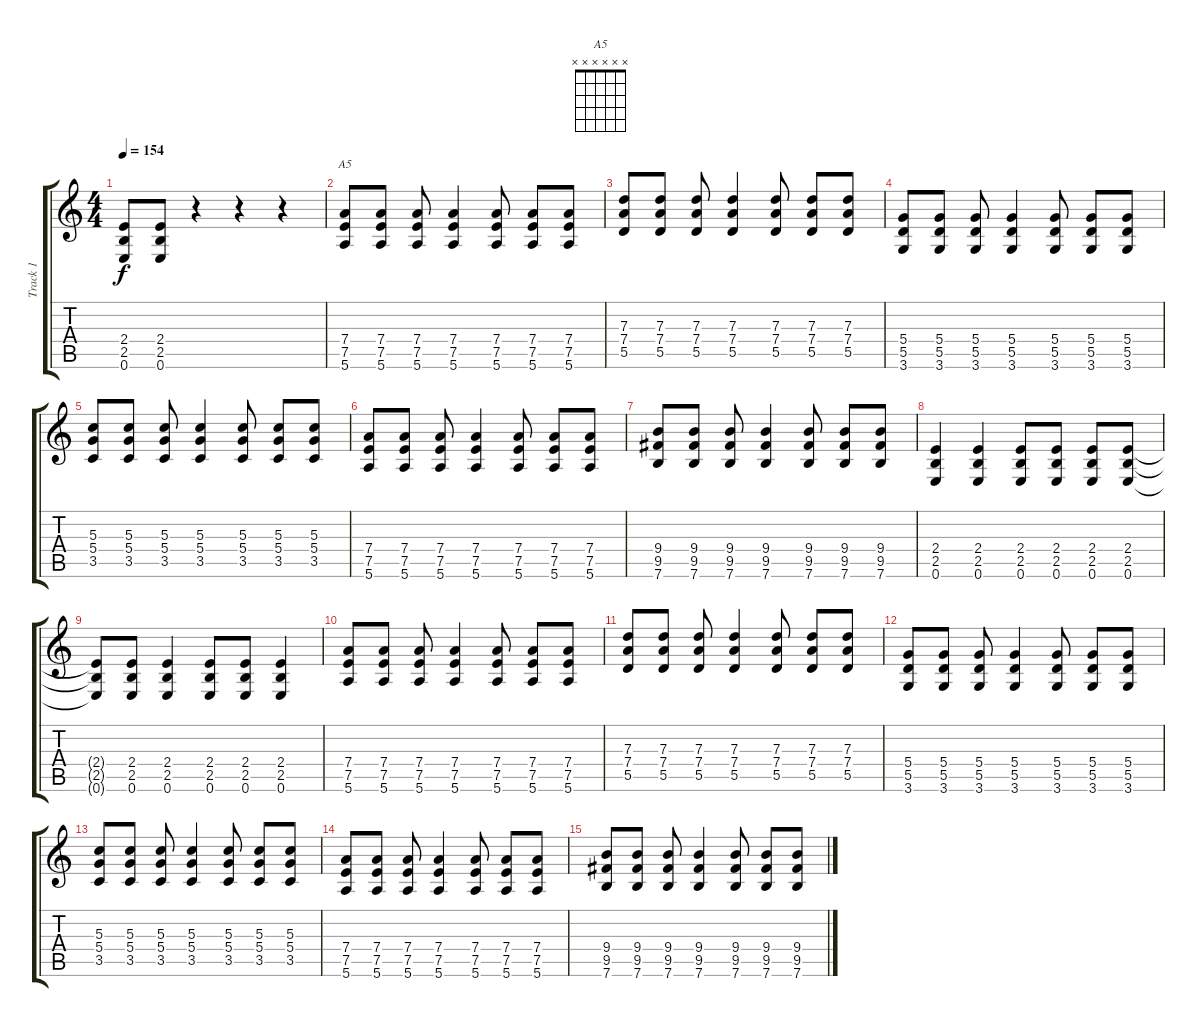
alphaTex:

\track ("Track 1" "Track 1") {instrument overdrivenguitar}
\staff {score tabs}
\tuning (E4 B3 G3 D3 A2 E2) {hide}
\chord ("A5" x x x x x x) {firstfret 0}
\ts (4 4)
\tempo 154
\clef g2
\ks c
(2.4 2.5 0.6).8{dy f} (2.4 2.5 0.6).8 r.4 r.4 r.4 |
(7.4 7.5 5.6).8{ch "A5"} (7.4 7.5 5.6).8 (7.4 7.5 5.6).8 (7.4 7.5 5.6).4 (7.4 7.5 5.6).8 (7.4 7.5 5.6).8 (7.4 7.5 5.6).8 |
(7.3 7.4 5.5).8 (7.3 7.4 5.5).8 (7.3 7.4 5.5).8 (7.3 7.4 5.5).4 (7.3 7.4 5.5).8 (7.3 7.4 5.5).8 (7.3 7.4 5.5).8 |
(5.4 5.5 3.6).8 (5.4 5.5 3.6).8 (5.4 5.5 3.6).8 (5.4 5.5 3.6).4 (5.4 5.5 3.6).8 (5.4 5.5 3.6).8 (5.4 5.5 3.6).8 |
(5.3 5.4 3.5).8 (5.3 5.4 3.5).8 (5.3 5.4 3.5).8 (5.3 5.4 3.5).4 (5.3 5.4 3.5).8 (5.3 5.4 3.5).8 (5.3 5.4 3.5).8 |
(7.4 7.5 5.6).8 (7.4 7.5 5.6).8 (7.4 7.5 5.6).8 (7.4 7.5 5.6).4 (7.4 7.5 5.6).8 (7.4 7.5 5.6).8 (7.4 7.5 5.6).8 |
(9.4 9.5 7.6).8 (9.4 9.5 7.6).8 (9.4 9.5 7.6).8 (9.4 9.5 7.6).4 (9.4 9.5 7.6).8 (9.4 9.5 7.6).8 (9.4 9.5 7.6).8 |
(2.4 2.5 0.6).4 (2.4 2.5 0.6).4 (2.4 2.5 0.6).8 (2.4 2.5 0.6).8 (2.4 2.5 0.6).8 (2.4 2.5 0.6).8 |
(2.4{t} 2.5{t} 0.6{t}).8 (2.4 2.5 0.6).8 (2.4 2.5 0.6).4 (2.4 2.5 0.6).8 (2.4 2.5 0.6).8 (2.4 2.5 0.6).4 |
(7.4 7.5 5.6).8 (7.4 7.5 5.6).8 (7.4 7.5 5.6).8 (7.4 7.5 5.6).4 (7.4 7.5 5.6).8 (7.4 7.5 5.6).8 (7.4 7.5 5.6).8 |
(7.3 7.4 5.5).8 (7.3 7.4 5.5).8 (7.3 7.4 5.5).8 (7.3 7.4 5.5).4 (7.3 7.4 5.5).8 (7.3 7.4 5.5).8 (7.3 7.4 5.5).8 |
(5.4 5.5 3.6).8 (5.4 5.5 3.6).8 (5.4 5.5 3.6).8 (5.4 5.5 3.6).4 (5.4 5.5 3.6).8 (5.4 5.5 3.6).8 (5.4 5.5 3.6).8 |
(5.3 5.4 3.5).8 (5.3 5.4 3.5).8 (5.3 5.4 3.5).8 (5.3 5.4 3.5).4 (5.3 5.4 3.5).8 (5.3 5.4 3.5).8 (5.3 5.4 3.5).8 |
(7.4 7.5 5.6).8 (7.4 7.5 5.6).8 (7.4 7.5 5.6).8 (7.4 7.5 5.6).4 (7.4 7.5 5.6).8 (7.4 7.5 5.6).8 (7.4 7.5 5.6).8 |
(9.4 9.5 7.6).8 (9.4 9.5 7.6).8 (9.4 9.5 7.6).8 (9.4 9.5 7.6).4 (9.4 9.5 7.6).8 (9.4 9.5 7.6).8 (9.4 9.5 7.6).8
